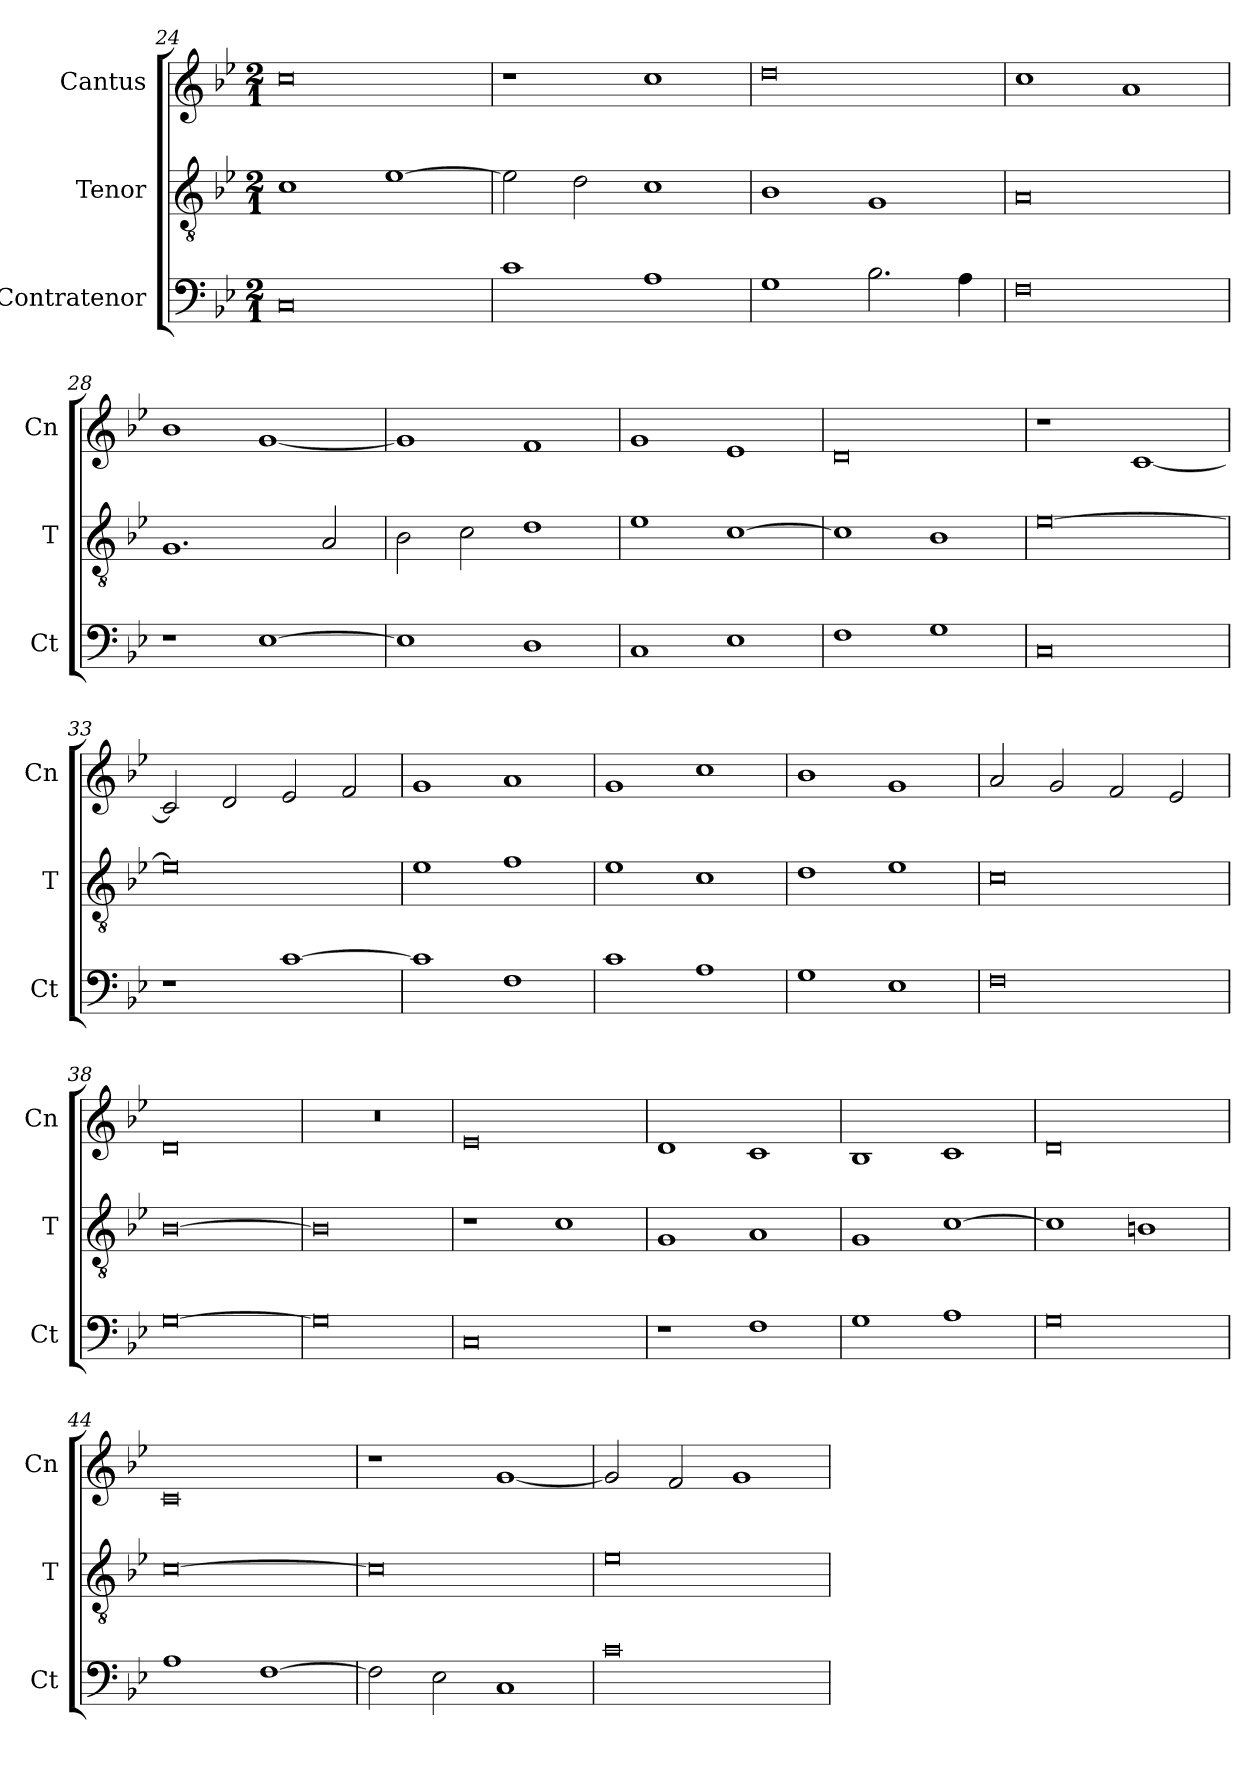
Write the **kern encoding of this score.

**kern	**kern	**kern
*part3	*part2	*part1
*staff3	*staff2	*staff1
*I"Contratenor	*I"Tenor	*I"Cantus
*I'Ct	*I'T	*I'Cn
*clefF4	*clefGv2	*clefG2
*k[b-e-]	*k[b-e-]	*k[b-e-]
*M2/1	*M2/1	*M2/1
=24	=24	=24
0C	1c	0cc
.	[1e-	.
=25	=25	=25
1c	2e-\]	1r
.	2d\	.
1A	1c	1cc
=26	=26	=26
1G	1B-	0dd
2.B-\	1G	.
4A\	.	.
=27	=27	=27
0F	0A	1cc
.	.	1a
=28	=28	=28
1r	1.G	1b-
[1E-	.	[1g
.	2A/	.
=29	=29	=29
1E-]	2B-\	1g]
.	2c\	.
1D	1d	1f
=30	=30	=30
1C	1e-	1g
1E-	[1c	1e-
=31	=31	=31
1F	1c]	0d
1G	1B-	.
=32	=32	=32
0C	[0e-	1r
.	.	[1c
=33	=33	=33
1r	0e-]	2c/]
.	.	2d/
[1c	.	2e-/
.	.	2f/
=34	=34	=34
1c]	1e-	1g
1F	1f	1a
=35	=35	=35
1c	1e-	1g
1A	1c	1cc
=36	=36	=36
1G	1d	1b-
1E-	1e-	1g
=37	=37	=37
0F	0c	2a/
.	.	2g/
.	.	2f/
.	.	2e-/
=38	=38	=38
[0G	[0B-	0d
=39	=39	=39
0G]	0B-]	0r
=40	=40	=40
0C	1r	0e-
.	1c	.
=41	=41	=41
1r	1G	1d
1F	1A	1c
=42	=42	=42
1G	1G	1B-
1A	[1c	1c
=43	=43	=43
0G	1c]	0d
.	1Bn	.
=44	=44	=44
1A	[0c	0c
[1F	.	.
=45	=45	=45
2F\]	0c]	1r
2E-\	.	.
1C	.	[1g
=46	=46	=46
0c	0e-	2g/]
.	.	2f/
.	.	1g
=	=	=
*-	*-	*-
